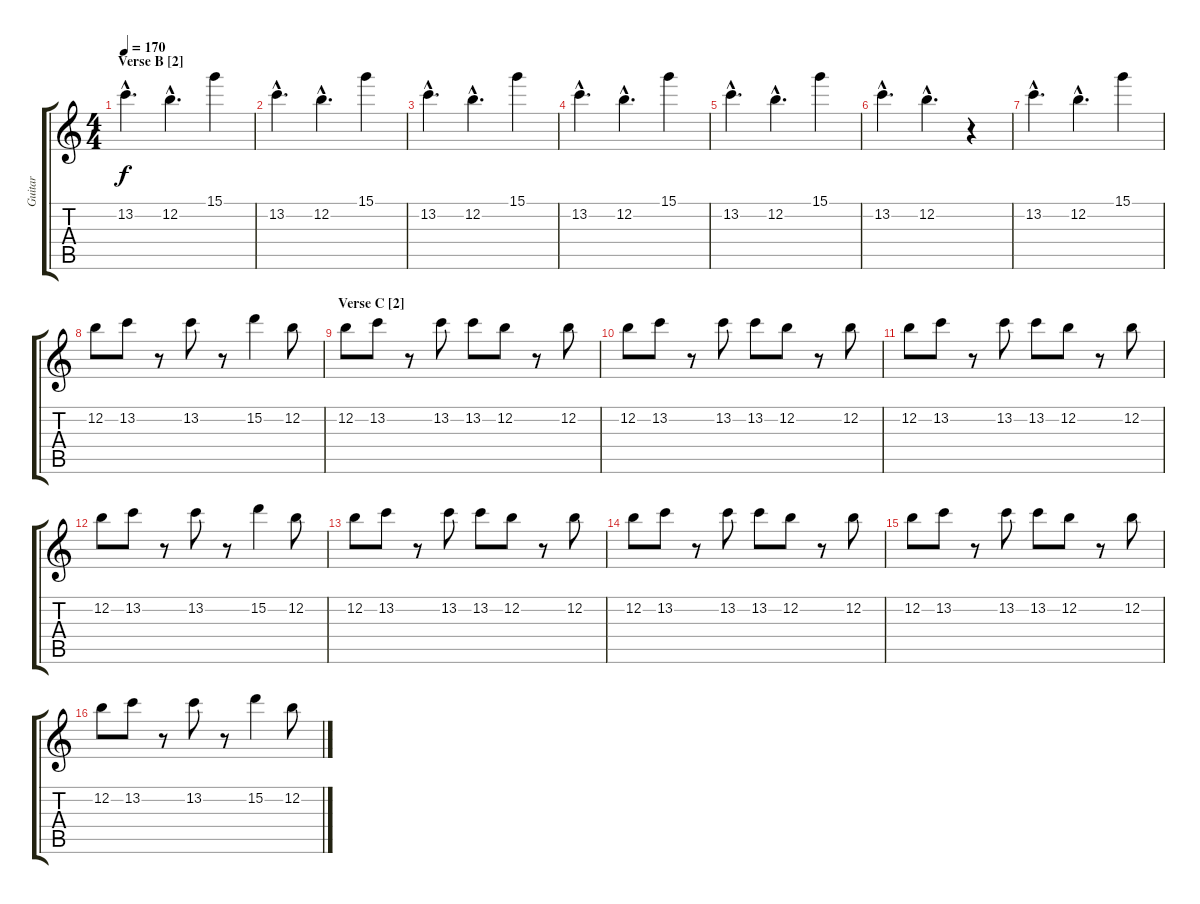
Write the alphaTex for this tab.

\track ("Guitar" "Guitar") {instrument overdrivenguitar}
\staff {score tabs}
\tuning (E4 B3 G3 D3 A2 E2) {hide}
\ts (4 4)
\section ("" "Verse B [2]")
\tempo 170
\clef g2
\ks c
13.2{hac}.4{d dy f} 12.2{hac}.4{d} 15.1.4 |
13.2{hac}.4{d} 12.2{hac}.4{d} 15.1.4 |
13.2{hac}.4{d} 12.2{hac}.4{d} 15.1.4 |
13.2{hac}.4{d} 12.2{hac}.4{d} 15.1.4 |
13.2{hac}.4{d} 12.2{hac}.4{d} 15.1.4 |
13.2{hac}.4{d} 12.2{hac}.4{d} r.4 |
13.2{hac}.4{d} 12.2{hac}.4{d} 15.1.4 |
12.2.8 13.2.8 r.8 13.2.8 r.8 15.2.4 12.2.8 |
\section ("" "Verse C [2]")
12.2.8 13.2.8 r.8 13.2.8 13.2.8 12.2.8 r.8 12.2.8 |
12.2.8 13.2.8 r.8 13.2.8 13.2.8 12.2.8 r.8 12.2.8 |
12.2.8 13.2.8 r.8 13.2.8 13.2.8 12.2.8 r.8 12.2.8 |
12.2.8 13.2.8 r.8 13.2.8 r.8 15.2.4 12.2.8 |
12.2.8 13.2.8 r.8 13.2.8 13.2.8 12.2.8 r.8 12.2.8 |
12.2.8 13.2.8 r.8 13.2.8 13.2.8 12.2.8 r.8 12.2.8 |
12.2.8 13.2.8 r.8 13.2.8 13.2.8 12.2.8 r.8 12.2.8 |
12.2.8 13.2.8 r.8 13.2.8 r.8 15.2.4 12.2.8
